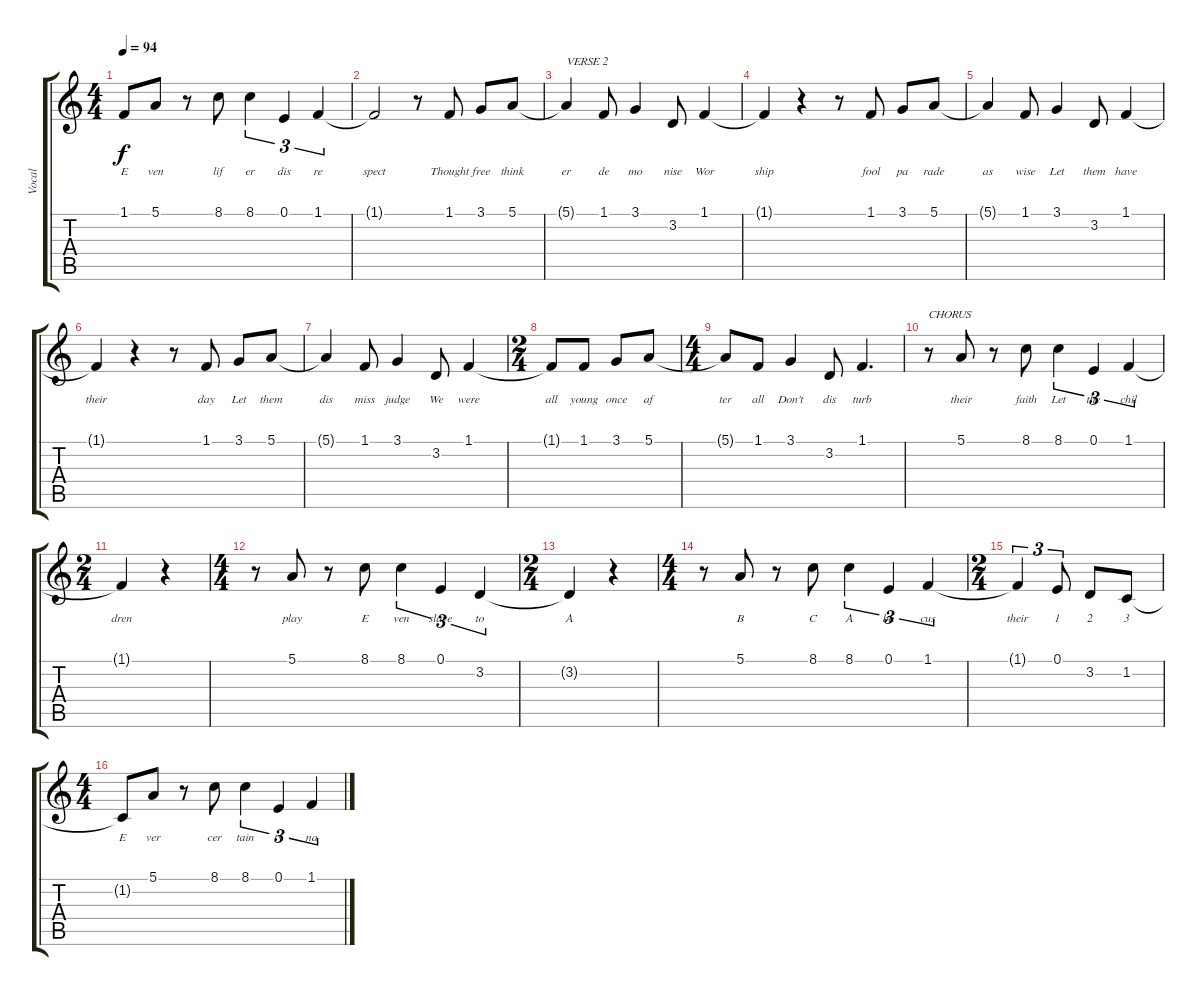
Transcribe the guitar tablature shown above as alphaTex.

\track ("Vocal" "Vocal") {instrument acousticgrandpiano}
\staff {score tabs}
\tuning (E4 B3 G3 D3 A2 E2) {hide}
\ts (4 4)
\tempo 94
\clef g2
\ks c
1.1{t}.8{lyrics (0 "E") lyrics (1 "") lyrics (2 "") lyrics (3 "") lyrics (4 "") dy f} 5.1.8{lyrics (0 "ven") lyrics (1 "") lyrics (2 "") lyrics (3 "") lyrics (4 "")} r.8 8.1.8{lyrics (0 "lif") lyrics (1 "") lyrics (2 "") lyrics (3 "") lyrics (4 "")} 8.1.4{tu (3 2) lyrics (0 "er") lyrics (1 "") lyrics (2 "") lyrics (3 "") lyrics (4 "")} 0.1.4{tu (3 2) lyrics (0 "dis") lyrics (1 "") lyrics (2 "") lyrics (3 "") lyrics (4 "")} 1.1.4{tu (3 2) lyrics (0 "re") lyrics (1 "") lyrics (2 "") lyrics (3 "") lyrics (4 "")} |
1.1{t}.2{lyrics (0 "spect") lyrics (1 "") lyrics (2 "") lyrics (3 "") lyrics (4 "")} r.8 1.1.8{lyrics (0 "Thought") lyrics (1 "") lyrics (2 "") lyrics (3 "") lyrics (4 "")} 3.1.8{lyrics (0 "free") lyrics (1 "") lyrics (2 "") lyrics (3 "") lyrics (4 "")} 5.1.8{lyrics (0 "think") lyrics (1 "") lyrics (2 "") lyrics (3 "") lyrics (4 "")} |
5.1{t}.4{txt "VERSE 2" lyrics (0 "er") lyrics (1 "") lyrics (2 "") lyrics (3 "") lyrics (4 "")} 1.1.8{lyrics (0 "de") lyrics (1 "") lyrics (2 "") lyrics (3 "") lyrics (4 "")} 3.1.4{lyrics (0 "mo") lyrics (1 "") lyrics (2 "") lyrics (3 "") lyrics (4 "")} 3.2.8{lyrics (0 "nise") lyrics (1 "") lyrics (2 "") lyrics (3 "") lyrics (4 "")} 1.1.4{lyrics (0 "Wor") lyrics (1 "") lyrics (2 "") lyrics (3 "") lyrics (4 "")} |
1.1{t}.4{lyrics (0 "ship") lyrics (1 "") lyrics (2 "") lyrics (3 "") lyrics (4 "")} r.4 r.8 1.1.8{lyrics (0 "fool") lyrics (1 "") lyrics (2 "") lyrics (3 "") lyrics (4 "")} 3.1.8{lyrics (0 "pa") lyrics (1 "") lyrics (2 "") lyrics (3 "") lyrics (4 "")} 5.1.8{lyrics (0 "rade") lyrics (1 "") lyrics (2 "") lyrics (3 "") lyrics (4 "")} |
5.1{t}.4{lyrics (0 "as") lyrics (1 "") lyrics (2 "") lyrics (3 "") lyrics (4 "")} 1.1.8{lyrics (0 "wise") lyrics (1 "") lyrics (2 "") lyrics (3 "") lyrics (4 "")} 3.1.4{lyrics (0 "Let") lyrics (1 "") lyrics (2 "") lyrics (3 "") lyrics (4 "")} 3.2.8{lyrics (0 "them") lyrics (1 "") lyrics (2 "") lyrics (3 "") lyrics (4 "")} 1.1.4{lyrics (0 "have") lyrics (1 "") lyrics (2 "") lyrics (3 "") lyrics (4 "")} |
1.1{t}.4{lyrics (0 "their") lyrics (1 "") lyrics (2 "") lyrics (3 "") lyrics (4 "")} r.4 r.8 1.1.8{lyrics (0 "day") lyrics (1 "") lyrics (2 "") lyrics (3 "") lyrics (4 "")} 3.1.8{lyrics (0 "Let") lyrics (1 "") lyrics (2 "") lyrics (3 "") lyrics (4 "")} 5.1.8{lyrics (0 "them") lyrics (1 "") lyrics (2 "") lyrics (3 "") lyrics (4 "")} |
5.1{t}.4{lyrics (0 "dis") lyrics (1 "") lyrics (2 "") lyrics (3 "") lyrics (4 "")} 1.1.8{lyrics (0 "miss") lyrics (1 "") lyrics (2 "") lyrics (3 "") lyrics (4 "")} 3.1.4{lyrics (0 "judge") lyrics (1 "") lyrics (2 "") lyrics (3 "") lyrics (4 "")} 3.2.8{lyrics (0 "We") lyrics (1 "") lyrics (2 "") lyrics (3 "") lyrics (4 "")} 1.1.4{lyrics (0 "were") lyrics (1 "") lyrics (2 "") lyrics (3 "") lyrics (4 "")} |
\ts (2 4)
1.1{t}.8{lyrics (0 "all") lyrics (1 "") lyrics (2 "") lyrics (3 "") lyrics (4 "")} 1.1.8{lyrics (0 "young") lyrics (1 "") lyrics (2 "") lyrics (3 "") lyrics (4 "")} 3.1.8{lyrics (0 "once") lyrics (1 "") lyrics (2 "") lyrics (3 "") lyrics (4 "")} 5.1.8{lyrics (0 "af") lyrics (1 "") lyrics (2 "") lyrics (3 "") lyrics (4 "")} |
\ts (4 4)
5.1{t}.8{lyrics (0 "ter") lyrics (1 "") lyrics (2 "") lyrics (3 "") lyrics (4 "")} 1.1.8{lyrics (0 "all") lyrics (1 "") lyrics (2 "") lyrics (3 "") lyrics (4 "")} 3.1.4{lyrics (0 "Don't") lyrics (1 "") lyrics (2 "") lyrics (3 "") lyrics (4 "")} 3.2.8{lyrics (0 "dis") lyrics (1 "") lyrics (2 "") lyrics (3 "") lyrics (4 "")} 1.1.4{d lyrics (0 "turb") lyrics (1 "") lyrics (2 "") lyrics (3 "") lyrics (4 "")} |
r.8{txt "CHORUS"} 5.1.8{lyrics (0 "their") lyrics (1 "") lyrics (2 "") lyrics (3 "") lyrics (4 "")} r.8 8.1.8{lyrics (0 "faith") lyrics (1 "") lyrics (2 "") lyrics (3 "") lyrics (4 "")} 8.1.4{tu (3 2) lyrics (0 "Let") lyrics (1 "") lyrics (2 "") lyrics (3 "") lyrics (4 "")} 0.1.4{tu (3 2) lyrics (0 "the") lyrics (1 "") lyrics (2 "") lyrics (3 "") lyrics (4 "")} 1.1.4{tu (3 2) lyrics (0 "chil") lyrics (1 "") lyrics (2 "") lyrics (3 "") lyrics (4 "")} |
\ts (2 4)
1.1{t}.4{lyrics (0 "dren") lyrics (1 "") lyrics (2 "") lyrics (3 "") lyrics (4 "")} r.4 |
\ts (4 4)
r.8 5.1.8{lyrics (0 "play") lyrics (1 "") lyrics (2 "") lyrics (3 "") lyrics (4 "")} r.8 8.1.8{lyrics (0 "E") lyrics (1 "") lyrics (2 "") lyrics (3 "") lyrics (4 "")} 8.1.4{tu (3 2) lyrics (0 "ven") lyrics (1 "") lyrics (2 "") lyrics (3 "") lyrics (4 "")} 0.1.4{tu (3 2) lyrics (0 "slave") lyrics (1 "") lyrics (2 "") lyrics (3 "") lyrics (4 "")} 3.2.4{tu (3 2) lyrics (0 "to") lyrics (1 "") lyrics (2 "") lyrics (3 "") lyrics (4 "")} |
\ts (2 4)
3.2{t}.4{lyrics (0 "A") lyrics (1 "") lyrics (2 "") lyrics (3 "") lyrics (4 "")} r.4 |
\ts (4 4)
r.8 5.1.8{lyrics (0 "B") lyrics (1 "") lyrics (2 "") lyrics (3 "") lyrics (4 "")} r.8 8.1.8{lyrics (0 "C") lyrics (1 "") lyrics (2 "") lyrics (3 "") lyrics (4 "")} 8.1.4{tu (3 2) lyrics (0 "A") lyrics (1 "") lyrics (2 "") lyrics (3 "") lyrics (4 "")} 0.1.4{tu (3 2) lyrics (0 "ba") lyrics (1 "") lyrics (2 "") lyrics (3 "") lyrics (4 "")} 1.1.4{tu (3 2) lyrics (0 "cus") lyrics (1 "") lyrics (2 "") lyrics (3 "") lyrics (4 "")} |
\ts (2 4)
1.1{t}.4{tu (3 2) lyrics (0 "their") lyrics (1 "") lyrics (2 "") lyrics (3 "") lyrics (4 "")} 0.1.8{tu (3 2) lyrics (0 "1") lyrics (1 "") lyrics (2 "") lyrics (3 "") lyrics (4 "")} 3.2.8{lyrics (0 "2") lyrics (1 "") lyrics (2 "") lyrics (3 "") lyrics (4 "")} 1.2.8{lyrics (0 "3") lyrics (1 "") lyrics (2 "") lyrics (3 "") lyrics (4 "")} |
\ts (4 4)
1.2{t}.8{lyrics (0 "E") lyrics (1 "") lyrics (2 "") lyrics (3 "") lyrics (4 "")} 5.1.8{lyrics (0 "ver") lyrics (1 "") lyrics (2 "") lyrics (3 "") lyrics (4 "")} r.8 8.1.8{lyrics (0 "cer") lyrics (1 "") lyrics (2 "") lyrics (3 "") lyrics (4 "")} 8.1.4{tu (3 2) lyrics (0 "tain") lyrics (1 "") lyrics (2 "") lyrics (3 "") lyrics (4 "")} 0.1.4{tu (3 2) lyrics (0 "ty") lyrics (1 "") lyrics (2 "") lyrics (3 "") lyrics (4 "")} 1.1.4{tu (3 2) lyrics (0 "na") lyrics (1 "") lyrics (2 "") lyrics (3 "") lyrics (4 "")}
